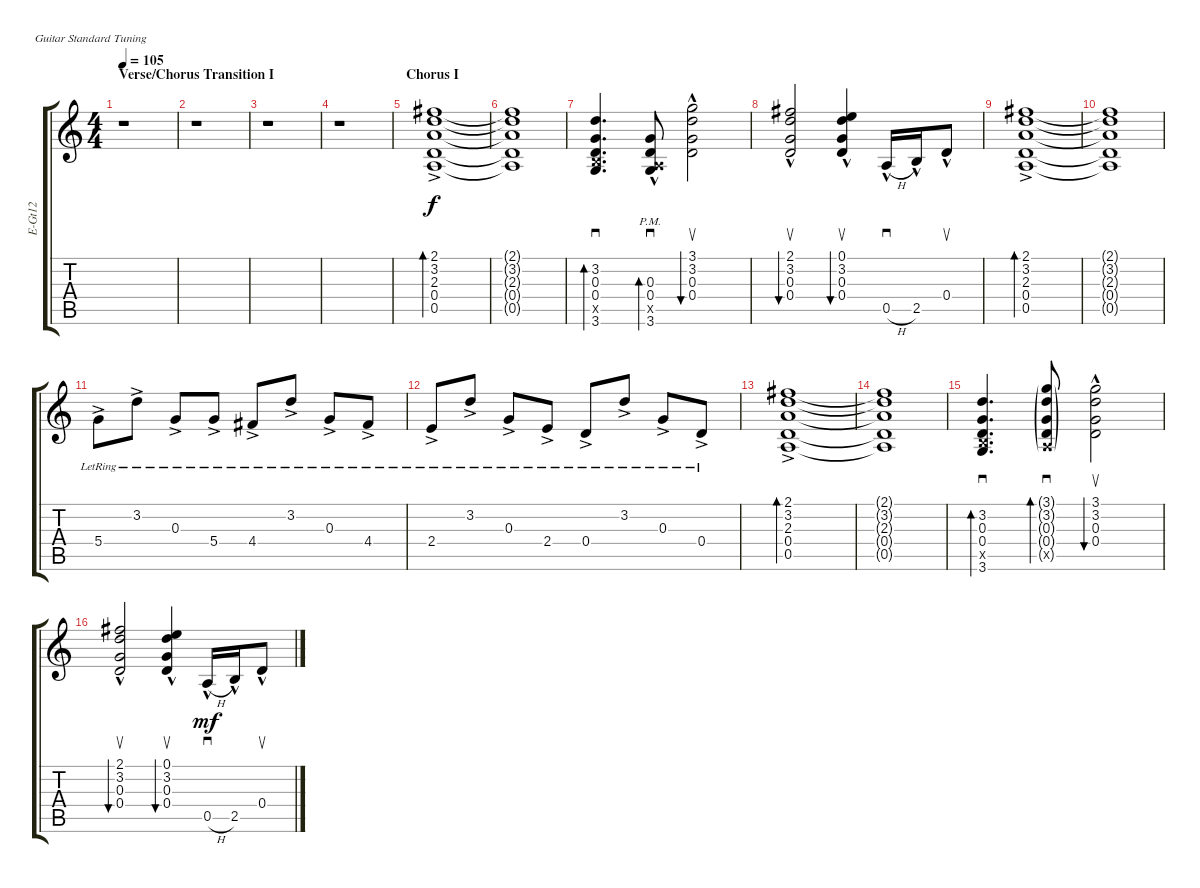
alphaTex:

\defaultSystemsLayout 4
\otherSystemsTrackNameOrientation horizontal
\chordDiagramsInScore
\track ("Zakk Wylde Clean Fills" "E-Gt12") {instrument electricguitarclean}
\staff {score tabs}
\tuning (E4 B3 G3 D3 A2 E2)
\ts (4 4)
\section ("" "Verse/Chorus Transition I")
\tempo 105
\clef g2
\scale
0.333333
\ks c
r.1{dy f} |
\scale
0.333333 r.1 |
\scale
0.333333 r.1 |
\scale
0.333333 r.1 |
\section ("" "Chorus I")
\scale
0.333333 (0.4{ac} 2.3{ac} 3.2{ac} 2.1 0.5).1{bd 51} |
\scale
0.333333 (0.4{t} 2.3{t} 3.2{t} 2.1{t} 0.5{t}).1 |
\scale
0.333333 (3.6 2.5{x} 0.4 0.3 3.2).4{d sd bd 64} (3.6{hac pm} 0.5{hac pm x} 0.4{hac pm} 0.3{hac pm}).8{sd bd 55} (3.1{hac} 3.2{hac} 0.3{hac} 0.4{hac}).2{su bu 61} |
\scale
0.333333 (0.3{hac} 3.2{hac} 2.1{hac} 0.4{hac}).2{su bu 59} (0.1{hac} 3.2{hac} 0.3{hac} 0.4{hac}).4{su bu 56} 0.5{h hac}.16{sd} 2.5{hac}.16 0.4{hac}.8{su} |
\scale
0.333333 (0.4{ac} 2.3{ac} 3.2{ac} 2.1 0.5).1{bd 51} |
\scale
0.333333 (0.4{t} 2.3{t} 3.2{t} 2.1{t} 0.5{t}).1 |
\scale
0.333333 5.4{ac lr}.8 3.2{ac lr}.8 0.3{ac lr}.8 5.4{ac lr}.8 4.4{ac lr}.8 3.2{ac lr}.8 0.3{ac lr}.8 4.4{ac lr}.8 |
\scale
0.333333 2.4{ac lr}.8 3.2{ac lr}.8 0.3{ac lr}.8 2.4{ac lr}.8 0.4{ac lr}.8 3.2{ac lr}.8 0.3{ac lr}.8 0.4{ac lr}.8 |
\scale
0.333333 (0.4{ac} 2.3{ac} 3.2{ac} 2.1 0.5).1{bd 51} |
\scale
0.333333 (0.4{t} 2.3{t} 3.2{t} 2.1{t} 0.5{t}).1 |
\scale
0.333333 (3.6 2.5{x} 0.4 0.3 3.2).4{d sd bd 64} (0.5{g x} 0.4{g} 0.3{g} 3.2{g} 3.1{g}).8{sd bd 55} (3.1{hac} 3.2{hac} 0.3{hac} 0.4{hac}).2{su bu 61} |
\scale
0.333333 (0.3{hac} 3.2{hac} 2.1{hac} 0.4{hac}).2{su bu 59} (0.1{hac} 3.2{hac} 0.3{hac} 0.4{hac}).4{su bu 56} 0.5{h hac}.16{sd dy mf} 2.5{hac}.16 0.4{hac}.8{su}
